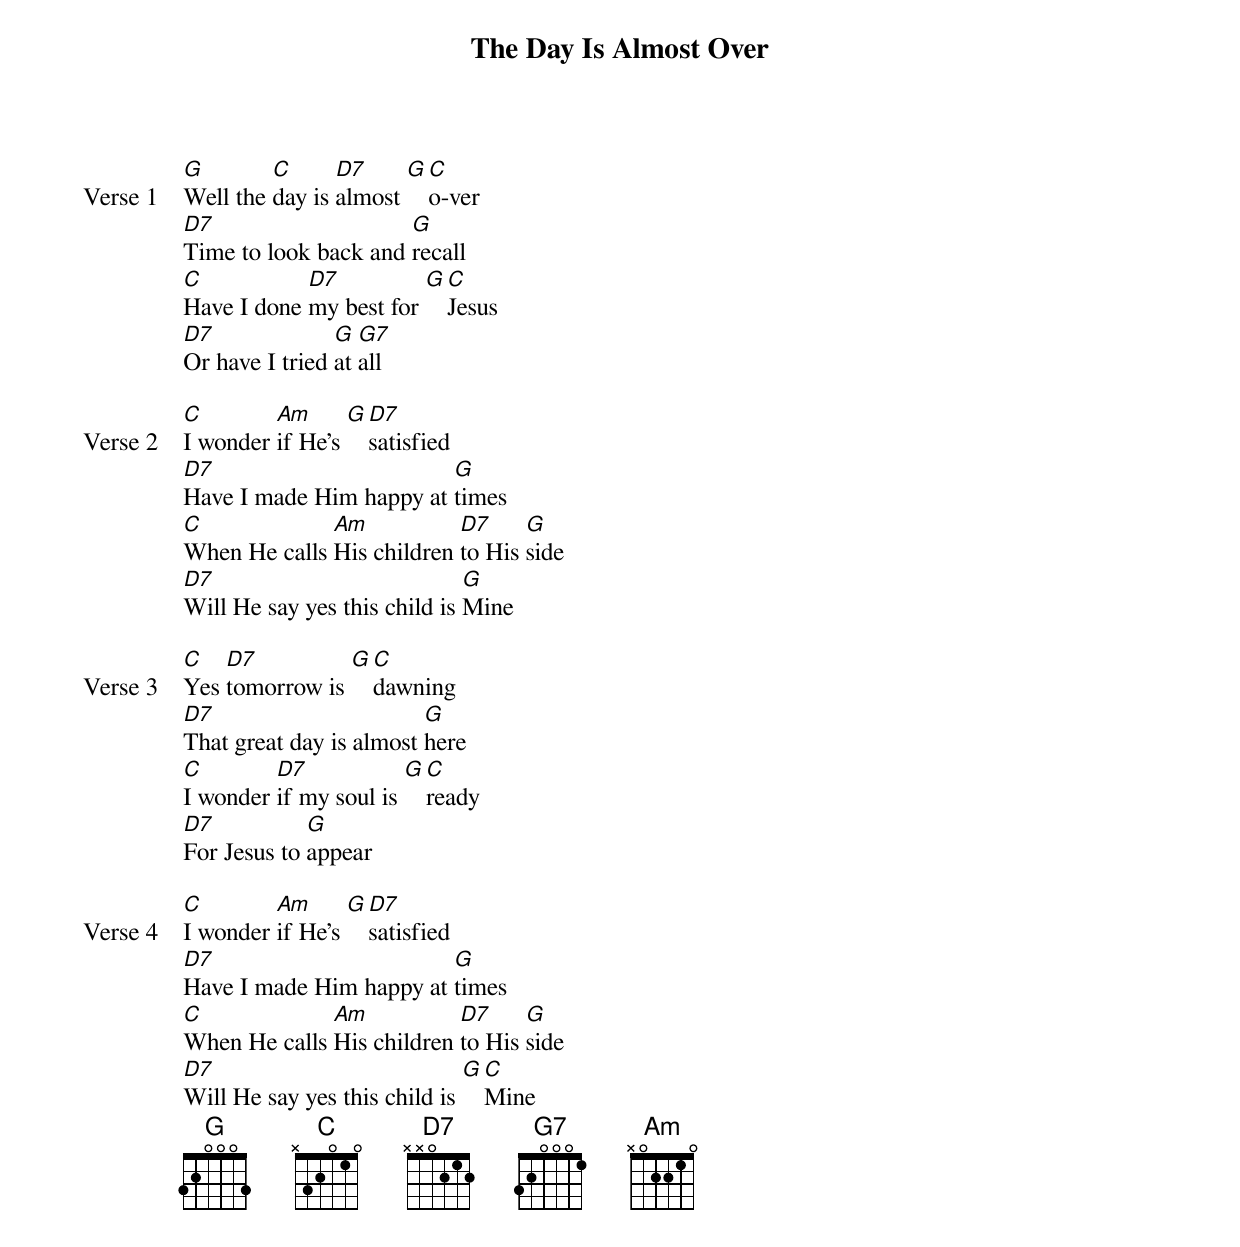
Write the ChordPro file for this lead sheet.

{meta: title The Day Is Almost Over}
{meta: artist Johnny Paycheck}

{start_of_verse: Verse 1}
[G]Well the [C]day is [D7]almost [G][C]o-ver
[D7]Time to look back and [G]recall
[C]Have I done [D7]my best for [G][C]Jesus
[D7]Or have I tried [G]at [G7]all
{end_of_verse}

{start_of_verse: Verse 2}
[C]I wonder [Am]if He’s [G][D7]satisfied
[D7]Have I made Him happy at [G]times
[C]When He calls [Am]His children [D7]to His [G]side
[D7]Will He say yes this child is [G]Mine
{end_of_verse}

{start_of_verse: Verse 3}
[C]Yes [D7]tomorrow is [G][C]dawning
[D7]That great day is almost [G]here
[C]I wonder [D7]if my soul is [G][C]ready
[D7]For Jesus to [G]appear
{end_of_verse}

{start_of_verse: Verse 4}
[C]I wonder [Am]if He’s [G][D7]satisfied
[D7]Have I made Him happy at [G]times
[C]When He calls [Am]His children [D7]to His [G]side
[D7]Will He say yes this child is [G][C]Mine
{end_of_verse}
